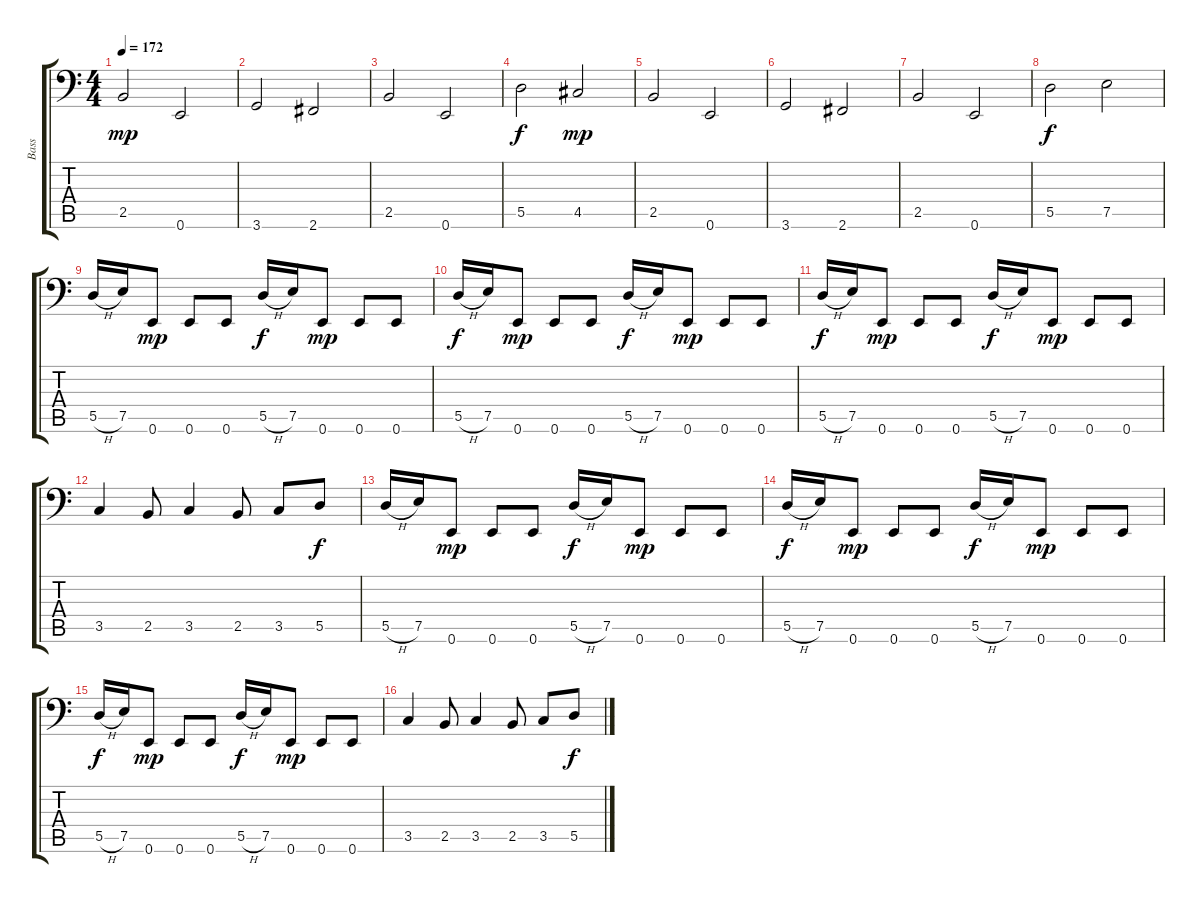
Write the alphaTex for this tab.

\track ("Bass" "Bass") {instrument electricbassfinger}
\staff {score tabs}
\tuning (E3 B2 G2 D2 A1 E1) {hide}
\ts (4 4)
\tempo 172
\clef f4
\ks c
2.5.2{dy mp} 0.6.2 |
3.6.2 2.6.2 |
2.5.2 0.6.2 |
5.5.2{dy f} 4.5.2{dy mp} |
2.5.2 0.6.2 |
3.6.2 2.6.2 |
2.5.2 0.6.2 |
5.5.2{dy f} 7.5.2 |
5.5{h}.16 7.5.16 0.6.8{dy mp} 0.6.8 0.6.8 5.5{h}.16{dy f} 7.5.16 0.6.8{dy mp} 0.6.8 0.6.8 |
5.5{h}.16{dy f} 7.5.16 0.6.8{dy mp} 0.6.8 0.6.8 5.5{h}.16{dy f} 7.5.16 0.6.8{dy mp} 0.6.8 0.6.8 |
5.5{h}.16{dy f} 7.5.16 0.6.8{dy mp} 0.6.8 0.6.8 5.5{h}.16{dy f} 7.5.16 0.6.8{dy mp} 0.6.8 0.6.8 |
3.5.4 2.5.8 3.5.4 2.5.8 3.5.8 5.5.8{dy f} |
5.5{h}.16 7.5.16 0.6.8{dy mp} 0.6.8 0.6.8 5.5{h}.16{dy f} 7.5.16 0.6.8{dy mp} 0.6.8 0.6.8 |
5.5{h}.16{dy f} 7.5.16 0.6.8{dy mp} 0.6.8 0.6.8 5.5{h}.16{dy f} 7.5.16 0.6.8{dy mp} 0.6.8 0.6.8 |
5.5{h}.16{dy f} 7.5.16 0.6.8{dy mp} 0.6.8 0.6.8 5.5{h}.16{dy f} 7.5.16 0.6.8{dy mp} 0.6.8 0.6.8 |
3.5.4 2.5.8 3.5.4 2.5.8 3.5.8 5.5.8{dy f}
